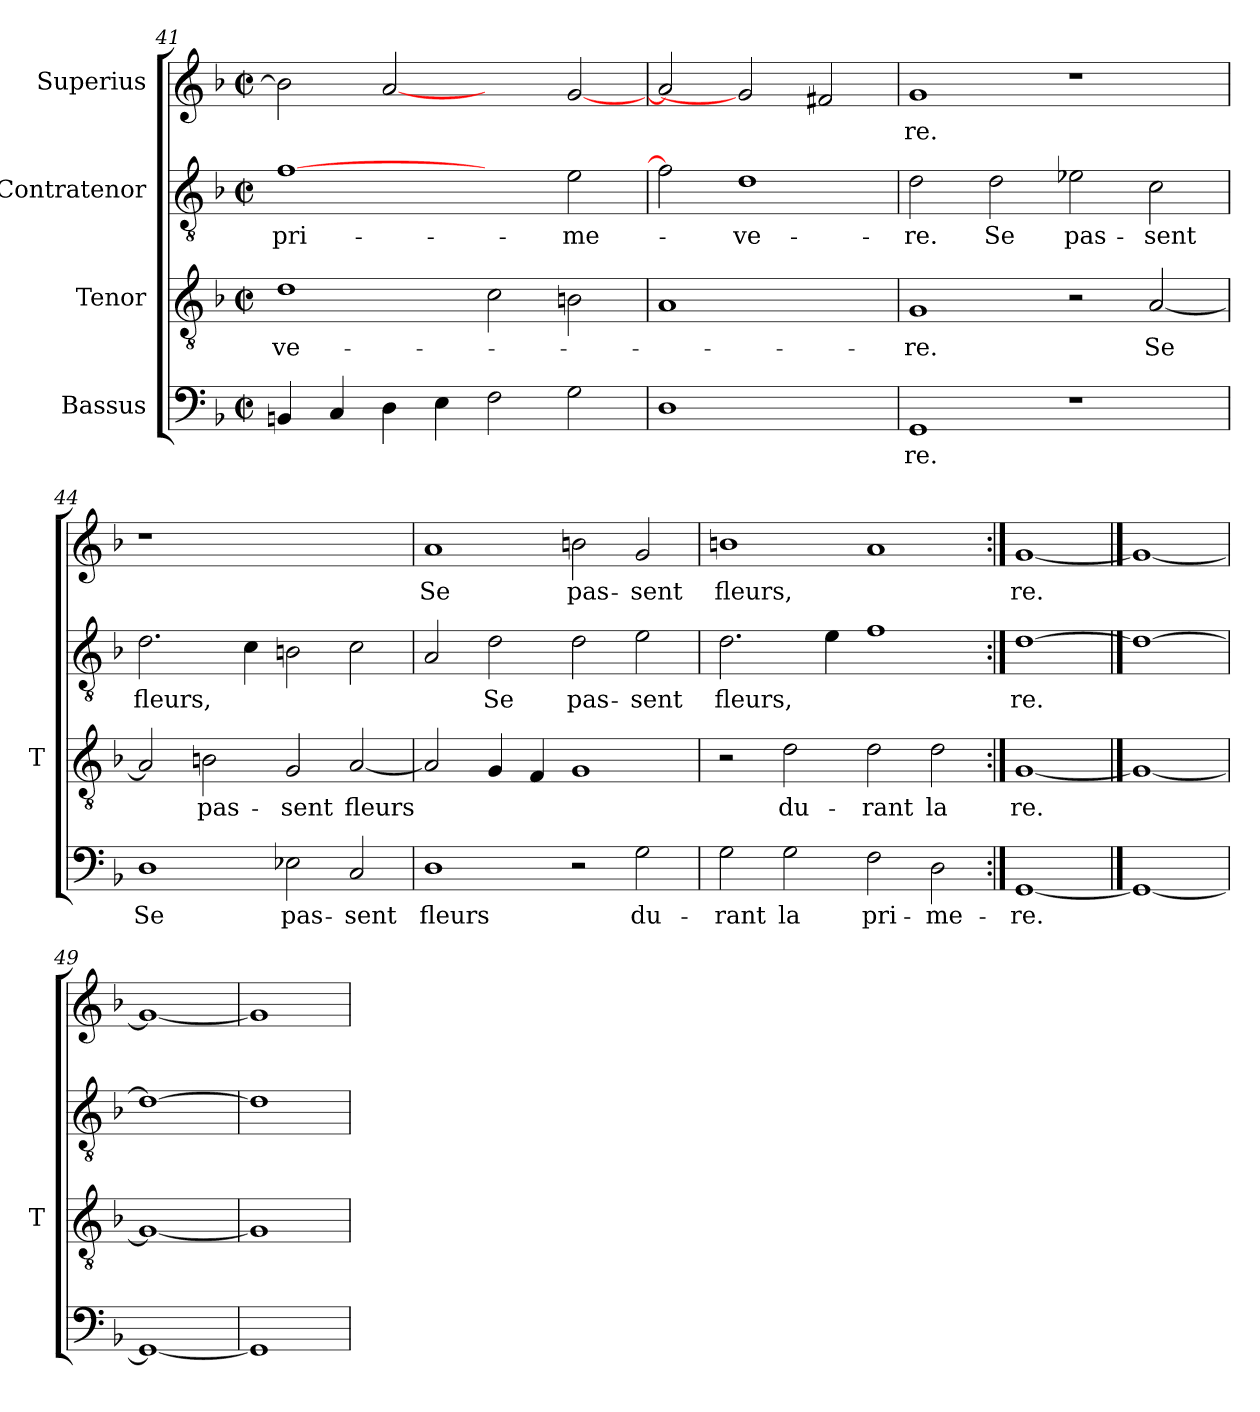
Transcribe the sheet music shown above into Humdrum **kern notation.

**kern	**text	**kern	**text	**kern	**text	**kern	**text
*part4	*part4	*part3	*part3	*part2	*part2	*part1	*part1
*staff4	*staff4	*staff3	*staff3	*staff2	*staff2	*staff1	*staff1
*I"Bassus	*	*I"Tenor	*	*I"Contratenor	*	*I"Superius	*
*	*	*I'T	*	*	*	*	*
*clefF4	*	*clefGv2	*	*clefGv2	*	*clefG2	*
*k[b-]	*	*k[b-]	*	*k[b-]	*	*k[b-]	*
*F:	*	*F:	*	*F:	*	*F:	*
*M2/2	*	*M2/2	*	*M2/2	*	*M2/2	*
*met(c|)	*	*met(c|)	*	*met(c|)	*	*met(c|)	*
=41	=41	=41	=41	=41	=41	=41	=41
4BB	.	1d	ve-	[1f	pri-	2b]	.
4C	.	.	.	.	.	.	.
4D	.	.	.	.	.	[2a	.
4E	.	.	.	.	.	.	.
2F	.	2c	.	2ryy	.	2ryy	.
2G	.	2Bn	.	2e	me-	[2g	.
=42	=42	=42	=42	=42	=42	=42	=42
1D	.	1A	.	2f]	.	2a]	.
.	.	.	.	1d	ve-	2g]	.
2ryy	.	2ryy	.	.	.	2f#X	.
=43	=43	=43	=43	=43	=43	=43	=43
1GG	-re.	1G	-re.	2d	-re.	1g	-re.
.	.	.	.	2d	-Se	.	.
1r	.	2r	.	2e-X	pas-	1r	.
.	.	[2A	-Se	2c	-sent	.	.
=44	=44	=44	=44	=44	=44	=44	=44
1D	-Se	2A]	.	2.d	-fleurs,	1r	.
.	.	2Bn	pas-	.	.	.	.
.	.	.	.	4c	.	.	.
2E-X	pas-	2G	-sent	2B	.	1ryy	.
2C	-sent	[2A	-fleurs	2c	.	.	.
=45	=45	=45	=45	=45	=45	=45	=45
1D	-fleurs	2A]	.	2A	.	1a	-Se
.	.	4G	.	2d	-Se	.	.
.	.	4F	.	.	.	.	.
2r	.	1G	.	2d	pas-	2b	pas-
2G	du-	.	.	2e	-sent	2g	-sent
=46	=46	=46	=46	=46	=46	=46	=46
2G	-rant	2r	.	2.d	-fleurs,	1b	-fleurs,
2G	-la	2d	du-	.	.	.	.
.	.	.	.	4e	.	.	.
2F	pri-	2d	-rant	1f	.	1a	.
2D	me-	2d	-la	.	.	.	.
!!LO:PB:g=z
=47:|!	=47:|!	=47:|!	=47:|!	=47:|!	=47:|!	=47:|!	=47:|!
[1GG	-re.	[1G	-re.	[1d	-re.	[1g	-re.
==48	==48	==48	==48	==48	==48	==48	==48
1GG_	.	1G_	.	1d_	.	1g_	.
=49	=49	=49	=49	=49	=49	=49	=49
1GG_	.	1G_	.	1d_	.	1g_	.
=50	=50	=50	=50	=50	=50	=50	=50
1GG]	.	1G]	.	1d]	.	1g]	.
=	=	=	=	=	=	=	=
*-	*-	*-	*-	*-	*-	*-	*-
